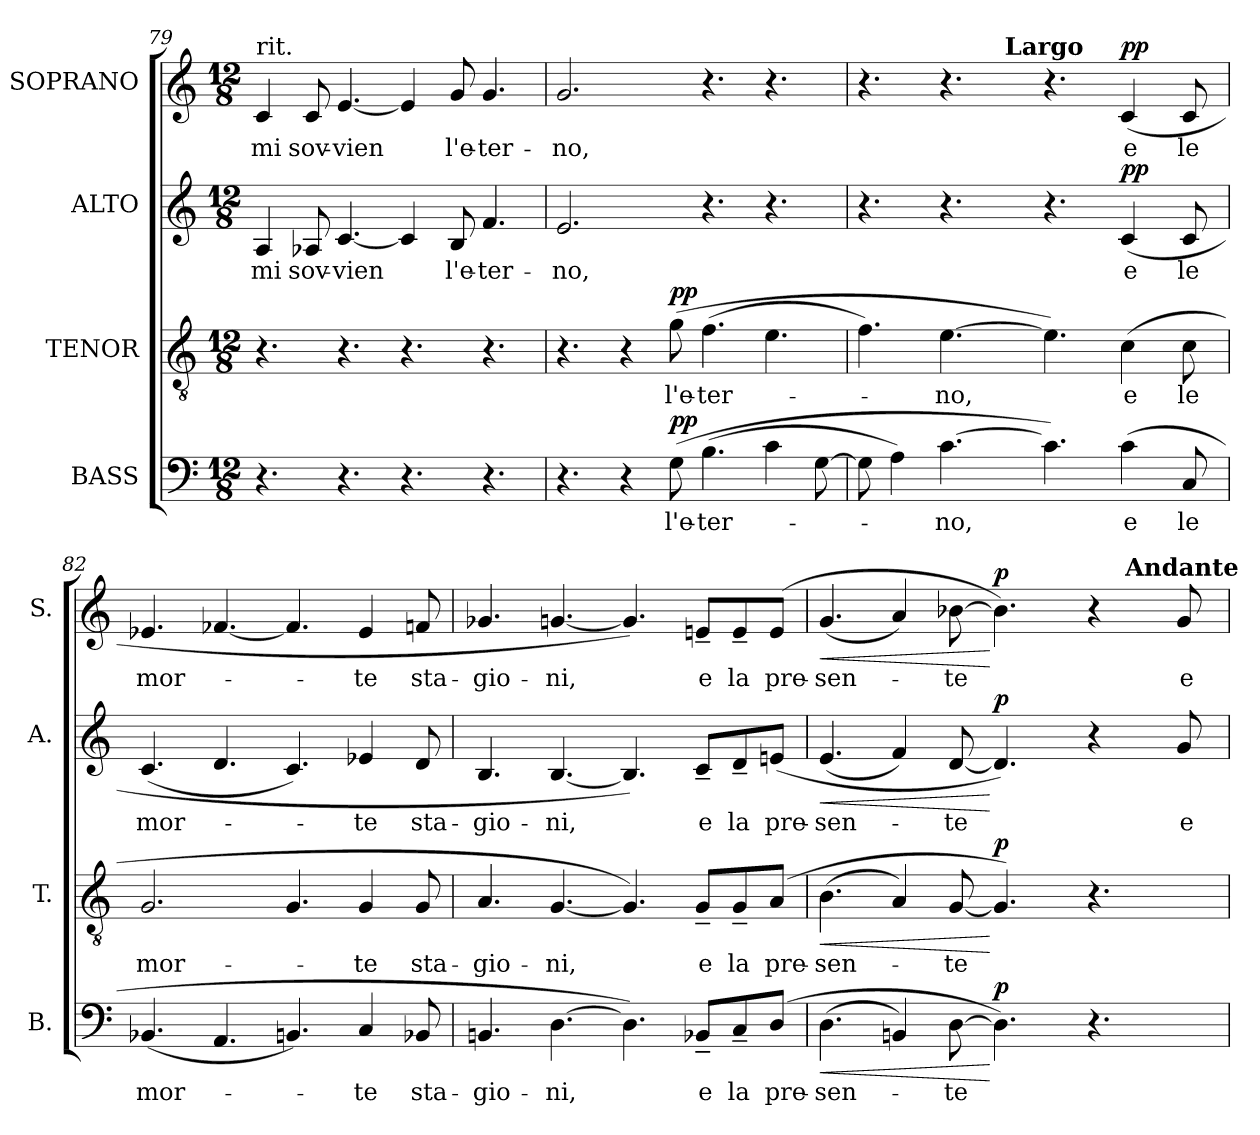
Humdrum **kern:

**kern	**text	**dynam	**kern	**text	**dynam	**kern	**text	**dynam	**kern	**text	**dynam
*part4	*part4	*part4	*part3	*part3	*part3	*part2	*part2	*part2	*part1	*part1	*part1
*staff4	*staff4	*staff4	*staff3	*staff3	*staff3	*staff2	*staff2	*staff2	*staff1	*staff1	*staff1
*I"BASS	*	*	*I"TENOR	*	*	*I"ALTO	*	*	*I"SOPRANO	*	*
*I'B.	*	*	*I'T.	*	*	*I'A.	*	*	*I'S.	*	*
!!LO:LB:g=z
*clefF4	*	*	*clefGv2	*	*	*clefG2	*	*	*clefG2	*	*
*	*	*	*ITrd7c12	*	*	*	*	*	*	*	*
*k[]	*	*	*k[]	*	*	*k[]	*	*	*k[]	*	*
*C:	*	*	*C:	*	*	*C:	*	*	*C:	*	*
*M12/8	*	*	*M12/8	*	*	*M12/8	*	*	*M12/8	*	*
=79	=79	=79	=79	=79	=79	=79	=79	=79	=79	=79	=79
!	!	!	!	!	!	!	!LO:LY:b:color=#000000	!	!	!	!
!	!	!	!	!	!	!	!	!	!LO:TX:t=rit.	!	!
!	!	!	!	!	!	!	!	!	!	!LO:LY:b:color=#000000	!
4.r	.	.	4.r	.	.	4Ai/	mi	.	4ci/	mi	.
!	!	!	!	!	!	!	!LO:LY:b:color=#000000	!	!	!	!
!	!	!	!	!	!	!	!	!	!	!LO:LY:b:color=#000000	!
.	.	.	.	.	.	8A-Xi/	sov-	.	8ci/	sov-	.
!	!	!	!	!	!	!	!LO:LY:b:color=#000000	!	!	!	!
!	!	!	!	!	!	!	!	!	!	!LO:LY:b:color=#000000	!
4.r	.	.	4.r	.	.	[<4.ci/	-vien	.	[<4.ei/	-vien	.
4.r	.	.	4.r	.	.	4ci/]	.	.	4ei/]	.	.
!	!	!	!	!	!	!	!LO:LY:b:color=#000000	!	!	!	!
!	!	!	!	!	!	!	!	!	!	!LO:LY:b:color=#000000	!
.	.	.	.	.	.	8Bi/	l'e-	.	8gi/	l'e-	.
!	!	!	!	!	!	!	!LO:LY:b:color=#000000	!	!	!	!
!	!	!	!	!	!	!	!	!	!	!LO:LY:b:color=#000000	!
4.r	.	.	4.r	.	.	4.fi/	-ter-	.	4.gi/	-ter-	.
=80	=80	=80	=80	=80	=80	=80	=80	=80	=80	=80	=80
!	!	!	!	!	!	!	!LO:LY:b:color=#000000	!	!	!	!
!	!	!	!	!	!	!	!	!	!	!LO:LY:b:color=#000000	!
4.r	.	.	4.r	.	.	2.ei/	-no,	.	2.gi/	-no,	.
4r	.	.	4r	.	.	.	.	.	.	.	.
!	!LO:LY:b:color=#000000	!	!	!	!	!	!	!	!	!	!
!	!	!	!	!LO:LY:b:color=#000000	!	!	!	!	!	!	!
(8Gi\	l'e-	pp	(8Gi\	l'e-	pp	.	.	.	.	.	.
!	!LO:LY:b:color=#000000	!	!	!	!	!	!	!	!	!	!
!	!	!	!	!LO:LY:b:color=#000000	!	!	!	!	!	!	!
(4.Bi\	-ter-	.	(4.Fi\	-ter-	.	4.r	.	.	4.r	.	.
4ci\	.	.	4.Ei\	.	.	4.r	.	.	4.r	.	.
[>8Gi\	.	.	.	.	.	.	.	.	.	.	.
=81	=81	=81	=81	=81	=81	=81	=81	=81	=81	=81	=81
*	*	*	*	*	*	*	*	*	*^	*	*
8Gi\]	.	.	4.Fi\)	.	.	4.r	.	.	4.r	2ryy	.	.
4Ai\)	.	.	.	.	.	.	.	.	.	.	.	.
!	!LO:LY:b:color=#000000	!	!	!	!	!	!	!	!	!	!	!
!	!	!	!	!LO:LY:b:color=#000000	!	!	!	!	!	!	!	!
[>4.ci\	-no,	.	[>4.Ei\	-no,	.	4.r	.	.	4.r	.	.	.
.	.	.	.	.	.	.	.	.	.	16ryy	.	.
.	.	.	.	.	.	.	.	.	.	64ryy	.	.
.	.	.	.	.	.	.	.	.	.	1024ryy	.	.
*	*	*	*	*	*	*	*	*	*MM50	*	*	*
!	!	!	!	!	!	!	!	!	!	!LO:TX:a:B:t=Largo	!	!
.	.	.	.	.	.	.	.	.	.	2ryy	.	.
4.ci\])	.	.	4.Ei\])	.	.	4.r	.	.	4.r	.	.	.
.	.	.	.	.	.	.	.	.	.	4ryy	.	.
!	!LO:LY:b:color=#000000	!	!	!	!	!	!	!	!	!	!	!
!	!	!	!	!LO:LY:b:color=#000000	!	!	!	!	!	!	!	!
!	!	!	!	!	!	!	!LO:LY:b:color=#000000	!	!	!	!	!
!	!	!	!	!	!	!	!	!	!	!	!LO:LY:b:color=#000000	!
(4ci\	e	.	(4Ci\	e	.	(4ci/	e	pp	(4ci/	.	e	pp
.	.	.	.	.	.	.	.	.	.	8ryy	.	.
!	!LO:LY:b:color=#000000	!	!	!	!	!	!	!	!	!	!	!
!	!	!	!	!LO:LY:b:color=#000000	!	!	!	!	!	!	!	!
!	!	!	!	!	!	!	!LO:LY:b:color=#000000	!	!	!	!	!
!	!	!	!	!	!	!	!	!	!	!	!LO:LY:b:color=#000000	!
8Ci/	le	.	8Ci\	le	.	8ci/	le	.	8ci/	.	le	.
.	.	.	.	.	.	.	.	.	.	32ryy	.	.
.	.	.	.	.	.	.	.	.	.	128...ryy	.	.
*	*	*	*	*	*	*	*	*	*v	*v	*	*
=82	=82	=82	=82	=82	=82	=82	=82	=82	=82	=82	=82
*	*	*	*	*	*	*	*	*	*^	*	*
!	!LO:LY:b:color=#000000	!	!	!	!	!	!	!	!	!	!	!
*	*	*	*	*	*	*	*	*	*v	*v	*	*
*	*	*	*	*	*	*	*	*	*^	*	*
!	!	!	!	!LO:LY:b:color=#000000	!	!	!	!	!	!	!	!
*	*	*	*	*	*	*	*	*	*v	*v	*	*
*	*	*	*	*	*	*	*	*	*^	*	*
!	!	!	!	!	!	!	!LO:LY:b:color=#000000	!	!	!	!	!
*	*	*	*	*	*	*	*	*	*v	*v	*	*
*	*	*	*	*	*	*	*	*	*^	*	*
!	!	!	!	!	!	!	!	!	!	!	!LO:LY:b:color=#000000	!
*	*	*	*	*	*	*	*	*	*v	*v	*	*
(4.BB-Xi/	mor-	.	2.GGi/	mor-	.	(4.ci/	mor-	.	4.e-Xi/	mor-	.
4.AAi/	.	.	.	.	.	4.di/	.	.	[<4.f-Xi/	.	.
4.BBni/)	.	.	4.GGi/	.	.	4.ci/)	.	.	4.f-i/]	.	.
!	!LO:LY:b:color=#000000	!	!	!	!	!	!	!	!	!	!
!	!	!	!	!LO:LY:b:color=#000000	!	!	!	!	!	!	!
!	!	!	!	!	!	!	!LO:LY:b:color=#000000	!	!	!	!
!	!	!	!	!	!	!	!	!	!	!LO:LY:b:color=#000000	!
4Ci/	-te	.	4GGi/	-te	.	4e-Xi/	-te	.	4e-i/	-te	.
!	!LO:LY:b:color=#000000	!	!	!	!	!	!	!	!	!	!
!	!	!	!	!LO:LY:b:color=#000000	!	!	!	!	!	!	!
!	!	!	!	!	!	!	!LO:LY:b:color=#000000	!	!	!	!
!	!	!	!	!	!	!	!	!	!	!LO:LY:b:color=#000000	!
8BB-Xi/	sta-	.	8GGi/	sta-	.	8di/	sta-	.	8fni/	sta-	.
=83	=83	=83	=83	=83	=83	=83	=83	=83	=83	=83	=83
!	!LO:LY:b:color=#000000	!	!	!	!	!	!	!	!	!	!
!	!	!	!	!LO:LY:b:color=#000000	!	!	!	!	!	!	!
!	!	!	!	!	!	!	!LO:LY:b:color=#000000	!	!	!	!
!	!	!	!	!	!	!	!	!	!	!LO:LY:b:color=#000000	!
4.BBni/	-gio-	.	4.AAi/	-gio-	.	4.Bi/	-gio-	.	4.g-Xi/	-gio-	.
!	!LO:LY:b:color=#000000	!	!	!	!	!	!	!	!	!	!
!	!	!	!	!LO:LY:b:color=#000000	!	!	!	!	!	!	!
!	!	!	!	!	!	!	!LO:LY:b:color=#000000	!	!	!	!
!	!	!	!	!	!	!	!	!	!	!LO:LY:b:color=#000000	!
[>4.Di\	-ni,	.	[<4.GGi/	-ni,	.	[<4.Bi/	-ni,	.	[<4.gni/	-ni,	.
4.Di\])	.	.	4.GGi/])	.	.	4.Bi/])	.	.	4.gi/])	.	.
!	!LO:LY:b:color=#000000	!	!	!	!	!	!	!	!	!	!
!	!	!	!	!LO:LY:b:color=#000000	!	!	!	!	!	!	!
!	!	!	!	!	!	!	!LO:LY:b:color=#000000	!	!	!	!
!	!	!	!	!	!	!	!	!	!	!LO:LY:b:color=#000000	!
8BB-X~i/L	e	.	8GG~i/L	e	.	8c~i/L	e	.	8en~i/L	e	.
!	!LO:LY:b:color=#000000	!	!	!	!	!	!	!	!	!	!
!	!	!	!	!LO:LY:b:color=#000000	!	!	!	!	!	!	!
!	!	!	!	!	!	!	!LO:LY:b:color=#000000	!	!	!	!
!	!	!	!	!	!	!	!	!	!	!LO:LY:b:color=#000000	!
8C~i/	la	.	8GG~i/	la	.	8d~i/	la	.	8e~i/	la	.
!	!LO:LY:b:color=#000000	!	!	!	!	!	!	!	!	!	!
!	!	!	!	!LO:LY:b:color=#000000	!	!	!	!	!	!	!
!	!	!	!	!	!	!	!LO:LY:b:color=#000000	!	!	!	!
!	!	!	!	!	!	!	!	!	!	!LO:LY:b:color=#000000	!
(8Di/J	pre-	.	(8AAi/J	pre-	.	(8eni/J	pre-	.	(8ei/J	pre-	.
!!LO:LB:g=z
=84	=84	=84	=84	=84	=84	=84	=84	=84	=84	=84	=84
!	!LO:LY:b:color=#000000	!LO:HP:b	!	!	!	!	!	!	!	!	!
!	!	!	!	!LO:LY:b:color=#000000	!LO:HP:b	!	!	!	!	!	!
!	!	!	!	!	!	!	!LO:LY:b:color=#000000	!LO:HP:b	!	!	!
!	!	!	!	!	!	!	!	!	!	!LO:LY:b:color=#000000	!LO:HP:b
*	*	*	*	*	*	*	*	*	*^	*	*
(4.Di\	-sen-	<	(4.BBi\	-sen-	<	(4.ei/	-sen-	<	(4.gi/	1ryy	-sen-	<
4BBni/)	.	.	4AAi/)	.	.	4fi/)	.	.	4ai/)	.	.	.
!	!LO:LY:b:color=#000000	!	!	!	!	!	!	!	!	!	!	!
!	!	!	!	!LO:LY:b:color=#000000	!	!	!	!	!	!	!	!
!	!	!	!	!	!	!	!LO:LY:b:color=#000000	!	!	!	!	!
!	!	!	!	!	!	!	!	!	!	!	!LO:LY:b:color=#000000	!
[>8Di\	-te	.	[<8GGi/	-te	.	[<8di/	-te	.	[>8b-Xi\	.	-te	.
4.Di\])	.	[ p	4.GGi/])	.	[ p	4.di/])	.	[ p	4.b-i\])	.	.	[ p
.	.	.	.	.	.	.	.	.	.	4ryy	.	.
4.r	.	.	4.r	.	.	4r	.	.	4r	.	.	.
*	*	*	*	*	*	*	*	*	*MM80	*	*	*
!	!	!	!	!	!	!	!	!	!	!LO:TX:a:B:t=Andante	!	!
.	.	.	.	.	.	.	.	.	.	4ryy	.	.
!	!	!	!	!	!	!	!LO:LY:b:color=#000000	!	!	!	!	!
!	!	!	!	!	!	!	!	!	!	!	!LO:LY:b:color=#000000	!
.	.	.	.	.	.	8gi/	e	.	8gi/	.	e	.
*	*	*	*	*	*	*	*	*	*v	*v	*	*
=	=	=	=	=	=	=	=	=	=	=	=
*-	*-	*-	*-	*-	*-	*-	*-	*-	*-	*-	*-
